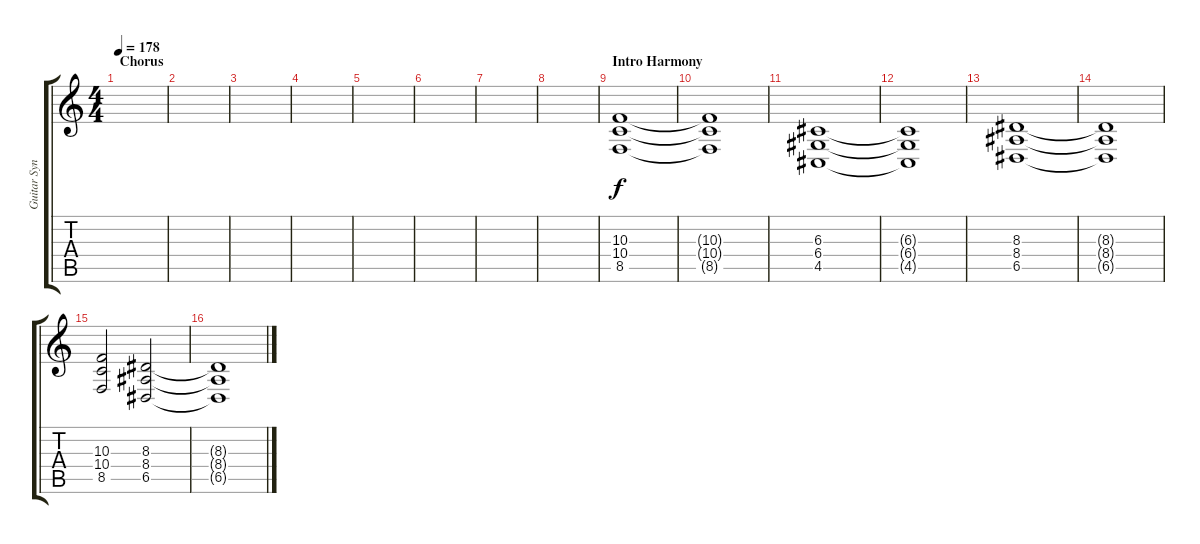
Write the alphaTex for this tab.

\track ("Guitar Synth" "Guitar Syn") {instrument synthstrings1}
\staff {score tabs}
\tuning (E4 B3 G3 D3 A2 E2) {hide}
\ts (4 4)
\section ("" "Chorus")
\tempo 178
\clef g2
\ks c
|
|
|
|
|
|
|
|
\section ("" "Intro Harmony")
(10.3 10.4 8.5).1 |
(10.3{t} 10.4{t} 8.5{t}).1 |
(6.3 6.4 4.5).1 |
(6.3{t} 6.4{t} 4.5{t}).1 |
(8.3 8.4 6.5).1 |
(8.3{t} 8.4{t} 6.5{t}).1 |
(10.3 10.4 8.5).2 (8.3 8.4 6.5).2 |
(8.3{t} 8.4{t} 6.5{t}).1
